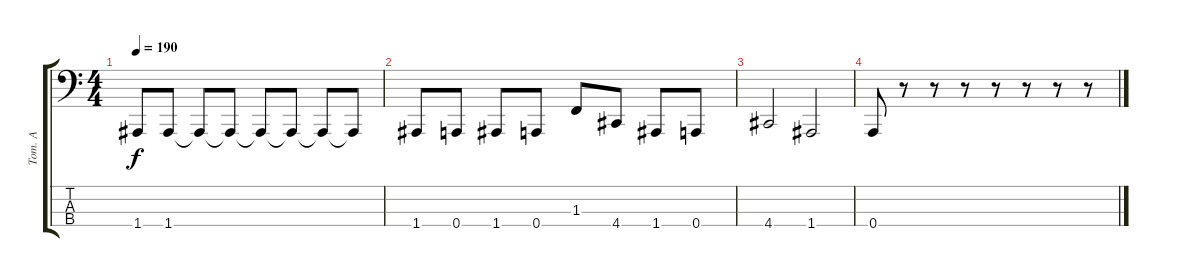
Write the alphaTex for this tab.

\track ("Tom. A" "Tom. A") {instrument electricbasspick}
\staff {score tabs}
\tuning (D2 A1 E1 A0) {hide}
\ts (4 4)
\tempo 190
\clef f4
\ks c
1.4.8{dy f} 1.4.8 1.4{t}.8 1.4{t}.8 1.4{t}.8 1.4{t}.8 1.4{t}.8 1.4{t}.8 |
1.4.8 0.4.8 1.4.8 0.4.8 1.3.8 4.4.8 1.4.8 0.4.8 |
4.4.2 1.4.2 |
0.4.8 r.8 r.8 r.8 r.8 r.8 r.8 r.8
